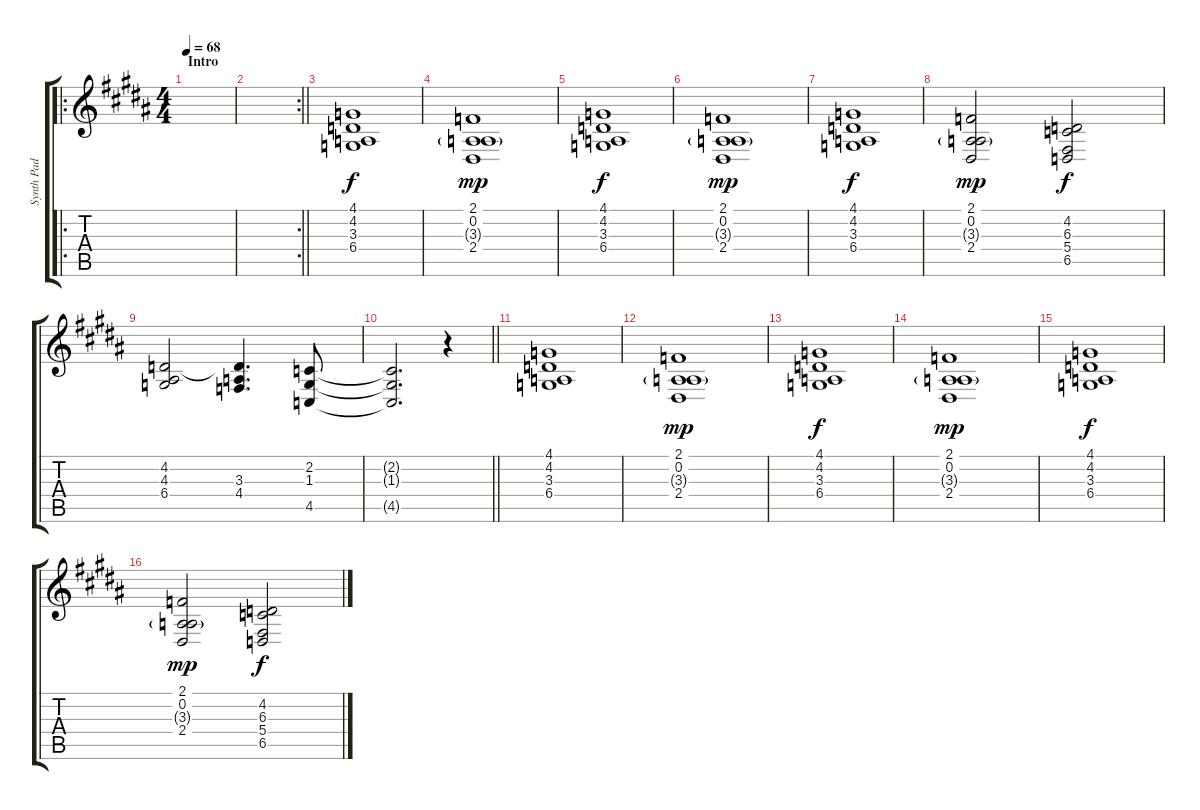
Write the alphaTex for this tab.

\track ("Synth Pad" "Synth Pad") {instrument synthstrings2}
\staff {score tabs}
\tuning (Eb4 Bb3 Gb3 Db3 Ab2 Eb2) {hide}
\ro
\ts (4 4)
\section ("" "Intro")
\tempo 68
\clef g2
\ks g#minor
|
\rc 2
\barLineRight lightlight
|
\section ("" "")
(4.1 4.2 3.3 6.4).1 |
(2.1 0.2 3.3{g} 2.4).1{dy mp} |
(4.1 4.2 3.3 6.4).1{dy f} |
(2.1 0.2 3.3{g} 2.4).1{dy mp} |
(4.1 4.2 3.3 6.4).1{dy f} |
(2.1 0.2 3.3{g} 2.4).2{dy mp} (4.2 6.3 5.4 6.5).2{dy f} |
(4.2 4.3 6.4).2 (4.2{t} 3.3 4.4).4{d} (2.2 1.3 4.5).8 |
\barLineRight lightlight
(2.2{t} 1.3{t} 4.5{t}).2{d} r.4 |
\section ("" "")
(4.1 4.2 3.3 6.4).1 |
(2.1 0.2 3.3{g} 2.4).1{dy mp} |
(4.1 4.2 3.3 6.4).1{dy f} |
(2.1 0.2 3.3{g} 2.4).1{dy mp} |
(4.1 4.2 3.3 6.4).1{dy f} |
(2.1 0.2 3.3{g} 2.4).2{dy mp} (4.2 6.3 5.4 6.5).2{dy f}
